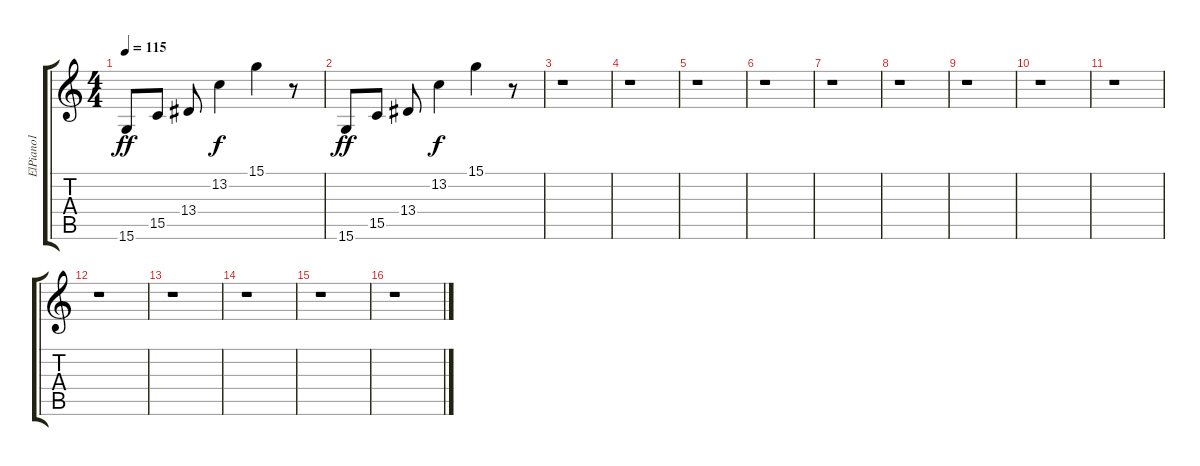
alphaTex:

\track ("ElPiano1" "ElPiano1") {instrument electricgrandpiano}
\staff {score tabs}
\tuning (E4 B3 G3 D3 A2 E2) {hide}
\ts (4 4)
\tempo 115
\clef g2
\ks c
15.6.8{dy ff} 15.5.8 13.4.8 13.2.4{dy f} 15.1.4 r.8 |
15.6.8{dy ff} 15.5.8 13.4.8 13.2.4{dy f} 15.1.4 r.8 |
r.1 |
r.1 |
r.1 |
r.1 |
r.1 |
r.1 |
r.1 |
r.1 |
r.1 |
r.1 |
r.1 |
r.1 |
r.1 |
r.1
